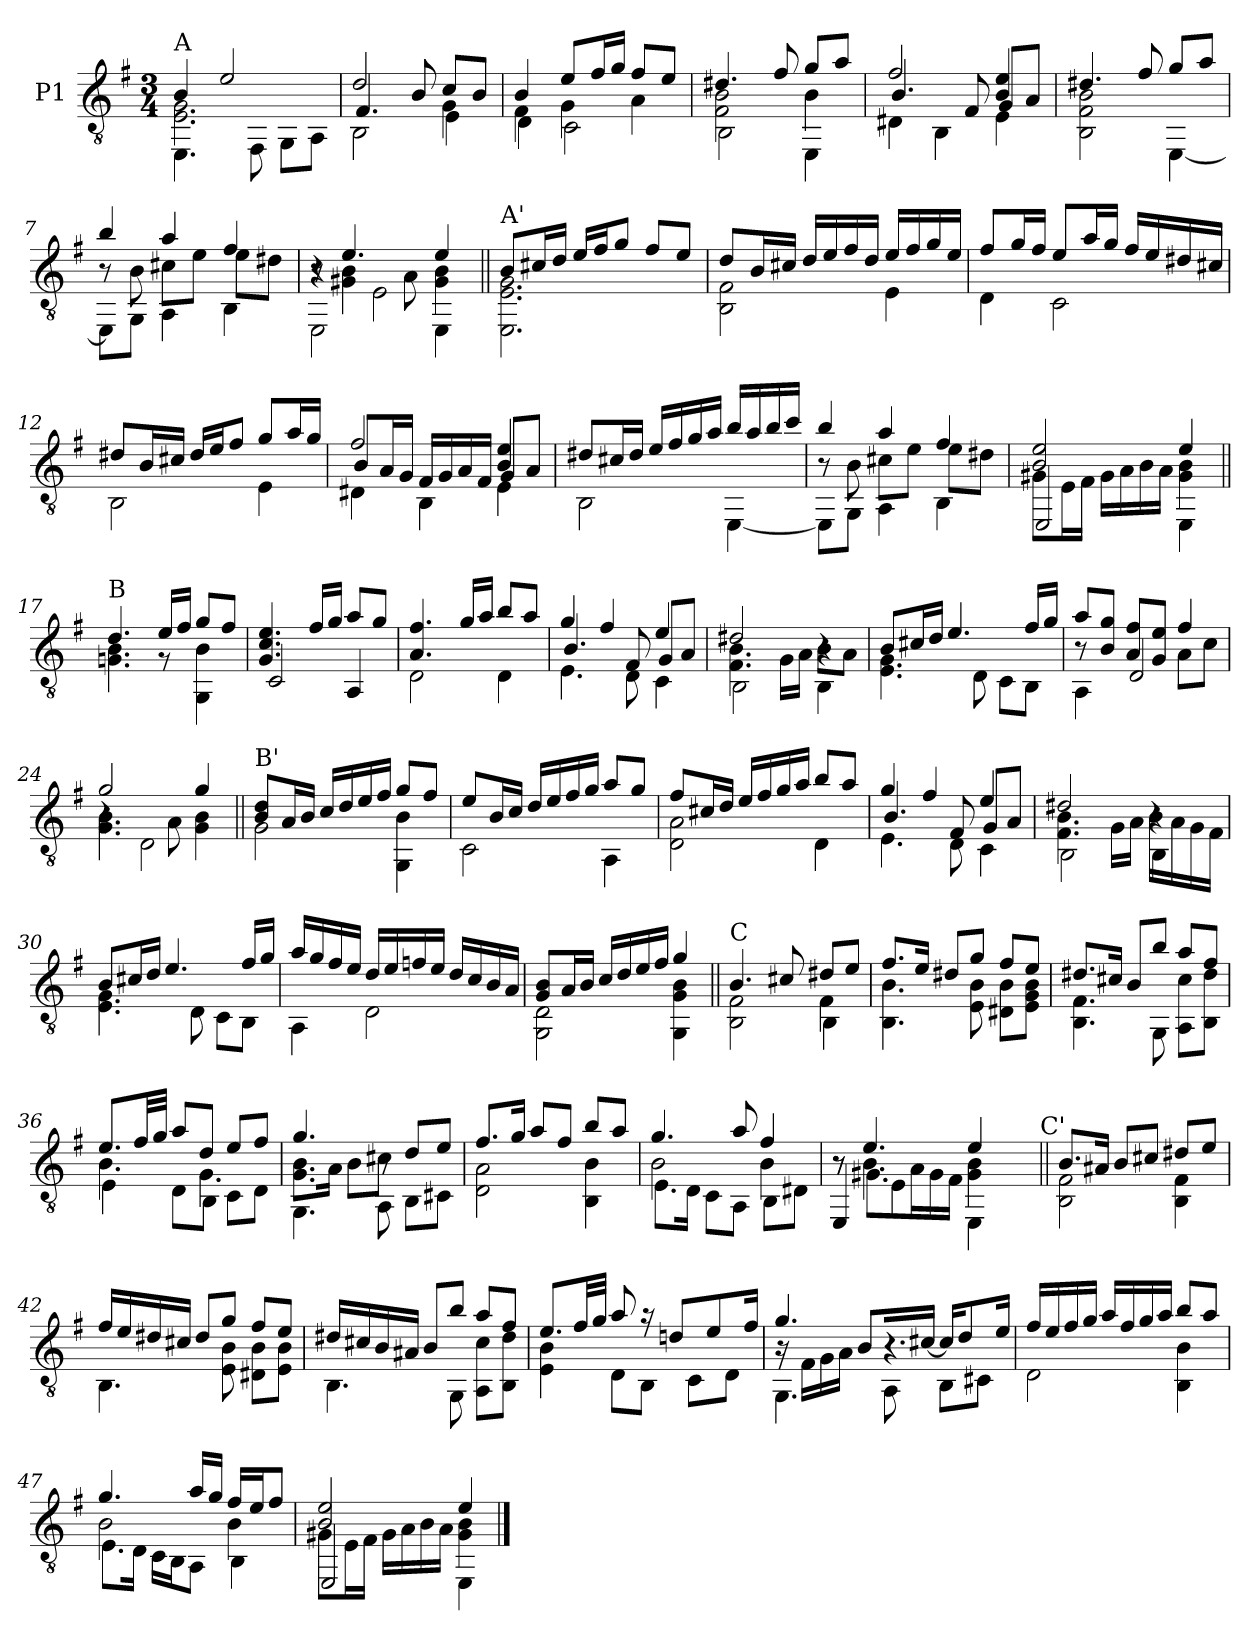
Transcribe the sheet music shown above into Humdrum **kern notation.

**kern
*part1
*staff1
*I"P1
!!LO:PB:g=z
*clefGv2
*ITrd7c12
*k[f#]
*G:
*M3/4
=1
*^
*	*^
!LO:TX:a:t=A	!	!
4BBi/	2.EEi\ 2.GGi	4.EEEi\
2Ei/	.	.
.	.	8FFF#i\
*MM72	*	*
.	.	8GGGi\L
.	.	8AAAi\J
=2	=2	=2
2Di/	4.FF#i/	2BBBi\
.	8BBi/	.
8Ci/L	4GGi\	4EEi\
8BBi/J	.	.
=3	=3	=3
4BBi/	4FF#i\	4DDi\
8Ei/L	4GGi\	2CCi\
16F#i/L	.	.
16Gi/JJ	.	.
8F#i/L	4AAi\	.
8Ei/J	.	.
=4	=4	=4
4.D#Xi/	2FF#i\ 2BBi	2BBBi\
8F#i/	.	.
8Gi/L	4BBi\	4EEEi\
8Ai/J	.	.
=5	=5	=5
2F#i/	4.BBi/	4DD#Xi\
.	.	4BBBi\
.	8FF#i/	.
4BBi/ 4Ei	8GGi/L	4EEi\
.	8AAi/J	.
*	*v	*v
=6	=6
4.D#Xi/	2BBBi\ 2FF#i 2BBi
8F#i/	.
8Gi/L	[4EEEi\
8Ai/J	.
!!LO:LB:g=z	!!
=7	=7
*	*^
4Bi/	8r	8EEEi\L]
.	8BBi\	8GGGi\J
4Ai/	8C#Xi\L	4AAAi\
.	8Ei\J	.
4F#i/	8Ei\L	4BBBi\
.	8D#Xi\J	.
=8	=8	=8
*	*	*^
8r	8ryy	4r	2EEEi\
4.Ei/	4GG#Xi\ 4BBi	.	.
.	.	2EEi\	.
.	8AAi\	.	.
4Ei/	4GG#i\ 4BBi	.	4EEEi\
=9||	=9||	=9||	=9||
!LO:TX:a:t=A'	!	!	!
*	*v	*v	*v
8BBi/L	2.EEEi\ 2.EEi 2.GGi
16C#Xi/L	.
16Di/JJ	.
16Ei/LL	.
16F#i/J	.
8Gi/J	.
8F#i/L	.
8Ei/J	.
=10	=10
8Di/L	2BBBi\ 2FF#i
16BBi/L	.
16C#Xi/JJ	.
16Di/LL	.
16Ei/	.
16F#i/	.
16Di/JJ	.
16Ei/LL	4EEi\
16F#i/	.
16Gi/	.
16Ei/JJ	.
=11	=11
8F#i/L	4DDi\
16Gi/L	.
16F#i/JJ	.
8Ei/L	2CCi\
16Ai/L	.
16Gi/JJ	.
16F#i/LL	.
16Ei/	.
16D#Xi/	.
16C#Xi/JJ	.
!!LO:LB:g=z	!!
=12	=12
8D#Xi/L	2BBBi\
16BBi/L	.
16C#Xi/JJ	.
16D#i/LL	.
16Ei/J	.
8F#i/J	.
8Gi/L	4EEi\
16Ai/L	.
16Gi/JJ	.
=13	=13
*	*^
2F#i/	8BBi/L	4DD#Xi\
.	16AAi/L	.
.	16GGi/JJ	.
.	16FF#i/LL	4BBBi\
.	16GGi/	.
.	16AAi/	.
.	16FF#i/JJ	.
4BBi/ 4Ei	8GGi/L	4EEi\
.	8AAi/J	.
*	*v	*v
=14	=14
8D#Xi/L	2BBBi\
16C#Xi/L	.
16D#i/JJ	.
16Ei/LL	.
16F#i/	.
16Gi/	.
16Ai/JJ	.
16Bi/LL	[4EEEi\
16Ai/	.
16Bi/	.
16ci/JJ	.
=15	=15
*	*^
4Bi/	8r	8EEEi\L]
.	8BBi\	8GGGi\J
4Ai/	8C#Xi\L	4AAAi\
.	8Ei\J	.
4F#i/	8Ei\L	4BBBi\
.	8D#Xi\J	.
!!LO:LB:g=z	!!	!!
=16	=16	=16
*	*	*^
2BBi/ 2Ei	8GG#Xi\L	2ryy	2EEEi/
.	16EEi\L	.	.
.	16FF#i\JJ	.	.
.	16GG#i\LL	.	.
.	16AAi\	.	.
.	16BBi\	.	.
.	16AAi\JJ	.	.
4Ei/	4GG#i\ 4BBi	4ryy	4EEEi\
=17||	=17||	=17||	=17||
!LO:TX:a:t=B	!	!	!
*	*v	*v	*v
4.Di/	4.GGni\ 4.BBi
16Ei/LL	8r
16F#i/JJ	.
8Gi/L	4GGGi\ 4BBi
8F#i/J	.
=18	=18
4.GGi/ 4.Ci 4.Ei	2CCi/
16F#i/LL	.
16Gi/JJ	.
8Ai/L	4AAAi/
8Gi/J	.
=19	=19
4.AAi/ 4.F#i	2DDi\
16Gi/LL	.
16Ai/JJ	.
8Bi/L	4DDi\
8Ai/J	.
=20	=20
*	*^
4Gi/	4.BBi/	4.EEi\
4F#i/	.	.
.	8FF#i/	8DDi\
4Ei/	8GGi/L	4CCi\
.	8AAi/J	.
=21	=21	=21
2D#Xi/	4.FF#i\ 4.BBi	2BBBi\
.	16GGi\LL	.
.	16AAi\JJ	.
4r	8BBi\L	4BBBi\
.	8AAi\J	.
*	*v	*v
!!LO:LB:g=z
=22	=22
8BBi/L	4.EEi\ 4.GGi
16C#Xi/L	.
16Di/JJ	.
4.Ei/	.
.	8DDi\
.	8CCi\L
16F#i/LL	8BBBi\J
16Gi/JJ	.
=23	=23
*	*^
8Ai/L	8r	4AAAi\
8BBi/ 8GiJ	4.ryy	.
8AAi/ 8F#iL	.	2DDi/
8GGi/ 8EiJ	.	.
4F#i/	8AAi\L	.
.	8Ci\J	.
=24	=24	=24
*	*	*^
2Gi/	4.GGi\ 4.BBi	2ryy	4r
.	.	.	2DDi\
.	8AAi\	.	.
4Gi/	4GGi\ 4BBi	4ryy	.
*	*	*v	*v
=25||	=25||	=25||
!LO:TX:a:t=B'	!	!
*	*v	*v
8BBi/ 8DiL	2GGi\
16AAi/L	.
16BBi/JJ	.
16Ci/LL	.
16Di/	.
16Ei/	.
16F#i/JJ	.
8Gi/L	4GGGi\ 4BBi
8F#i/J	.
=26	=26
8Ei/L	2CCi\
16BBi/L	.
16Ci/JJ	.
16Di/LL	.
16Ei/	.
16F#i/	.
16Gi/JJ	.
8Ai/L	4AAAi\
8Gi/J	.
!!LO:LB:g=z	!!
=27	=27
8F#i/L	2DDi\ 2AAi
16C#Xi/L	.
16Di/JJ	.
16Ei/LL	.
16F#i/	.
16Gi/	.
16Ai/JJ	.
8Bi/L	4DDi\
8Ai/J	.
=28	=28
*	*^
4Gi/	4.BBi/	4.EEi\
4F#i/	.	.
.	8FF#i/	8DDi\
4Ei/	8GGi/L	4CCi\
.	8AAi/J	.
=29	=29	=29
2D#Xi/	4.FF#i\ 4.BBi	2BBBi\
.	16GGi\LL	.
.	16AAi\JJ	.
4r	16BBi\LL	4BBBi\
.	16AAi\	.
.	16GGi\	.
.	16FF#i\JJ	.
*	*v	*v
=30	=30
8BBi/L	4.EEi\ 4.GGi
16C#Xi/L	.
16Di/JJ	.
4.Ei/	.
.	8DDi\
.	8CCi\L
16F#i/LL	8BBBi\J
16Gi/JJ	.
=31	=31
16Ai/LL	4AAAi\
16Gi/	.
16F#i/	.
16Ei/JJ	.
16Di/LL	2DDi\
16Ei/	.
16Fni/	.
16Ei/JJ	.
16Di/LL	.
16Ci/	.
16BBi/	.
16AAi/JJ	.
!!LO:LB:g=z	!!
=32	=32
8GGi/ 8BBiL	2GGGi\ 2DDi
16AAi/L	.
16BBi/JJ	.
16Ci/LL	.
16Di/	.
16Ei/	.
16F#i/JJ	.
4Gi/	4GGGi\ 4GGi 4BBi
=33||	=33||
*	*^
!LO:TX:a:t=C	!	!
4.BBi/	2BBBi\ 2FF#i	2ryy
8C#Xi/	.	.
8D#Xi/L	4FF#i\	4BBBi\
8Ei/J	.	.
*	*v	*v
=34	=34
8.F#i/L	4.BBBi\ 4.BBi
16Ei/Jk	.
8D#Xi/L	.
8Gi/J	8EEi\ 8BBi
8F#i/L	8DD#Xi\ 8BBiL
8Ei/J	8EEi\ 8GGi 8BBiJ
=35	=35
8.D#Xi/L	4.BBBi\ 4.FF#i
16C#Xi/Jk	.
8BBi/L	.
8Bi/J	8GGGi\
8Ai/L	8AAAi\ 8C#iL
8F#i/J	8BBBi\ 8D#iJ
=36	=36
*	*^
8.Ei/L	4.BBi\	4EEi\
32F#i/LL	.	.
32Gi/JJJ	.	.
8Ai/L	.	8DDi\L
8Di/J	4.GGi\	8BBBi\J
8Ei/L	.	8CCi\L
8F#i/J	.	8DDi\J
!!LO:LB:g=z	!!	!!
=37	=37	=37
4.Gi/	8.GGi\ 8.BBiL	4.GGGi\
.	16AAi\Jk	.
.	8BBi\L	.
8r	8C#Xi\J	8AAAi\
8Di/L	4ryy	8BBBi\L
8Ei/J	.	8CC#Xi\J
*	*v	*v
=38	=38
8.F#i/L	2DDi\ 2AAi
16Gi/Jk	.
8Ai/L	.
8F#i/J	.
8Bi/L	4BBBi\ 4BBi
8Ai/J	.
=39	=39
*	*^
4.Gi/	2BBi\	8.EEi\L
.	.	16DDi\Jk
.	.	8CCi\L
8Ai/	.	8AAAi\J
4F#i/	4BBi\	8BBBi\L
.	.	8DD#Xi\J
=40	=40	=40
*	*^	*^
*	*	*	*	*
8r	8r	8ryy	4EEEi/	2ryy
4.Ei/	4.BBi\	8.GG#Xi\L	.	.
.	.	.	4EEi\	.
.	.	16AAi\L	.	.
.	.	16GG#i\	.	.
.	.	16FF#i\JJ	.	.
4Ei/	4GG#i\ 4BBi	4ryy	4EEEi\	8ryy
.	.	.	.	16ryy
.	.	.	.	32ryy
.	.	.	.	64ryy
.	.	.	.	128...ryy
!	!	!	!	!LO:TX:a:t=C'
.	.	.	.	1024ryy
*	*	*v	*v	*v
=41||	=41||	=41||
8.BBi/L	2BBBi\ 2FF#i	2ryy
16AA#Xi/Jk	.	.
8BBi/L	.	.
8C#Xi/J	.	.
8D#Xi/L	4BBBi\ 4FF#i	4ryy
8Ei/J	.	.
*	*v	*v
!!LO:LB:g=z
=42	=42
16F#i/LL	4.BBBi\
16Ei/	.
16D#Xi/	.
16C#Xi/JJ	.
8D#i/L	.
8Gi/J	8EEi\ 8BBi
8F#i/L	8DD#Xi\ 8BBiL
8Ei/J	8EEi\ 8BBiJ
=43	=43
16D#Xi/LL	4.BBBi\
16C#Xi/	.
16BBi/	.
16AA#Xi/JJ	.
8BBi/L	.
8Bi/J	8GGGi\
8Ai/L	8AAAi\ 8C#iL
8F#i/J	8BBBi\ 8D#iJ
=44	=44
8.Ei/L	4EEi\ 4BBi
32F#i/LL	.
32Gi/JJJ	.
8Ai/	8DDi\L
16r	8BBBi\J
8Dni/L	.
.	8CCi\L
8Ei/	.
.	8DDi\J
16F#i/Jk	.
!!LO:LB:g=z	!!
=45	=45
*	*^
4.Gi/	16r	4.GGGi\
.	16FF#i\LL	.
.	16GGi\	.
.	16AAi\JJ	.
.	8BBi/L	.
4.r	16ryy	8AAAi\
.	[16C#Xi/Jk	.
.	16C#i/KL]	8BBBi\L
.	8Di/	.
.	.	8CC#Xi\J
.	16Ei/Jk	.
*	*v	*v
=46	=46
16F#i/LL	2DDi\
16Ei/	.
16F#i/	.
16Gi/JJ	.
16Ai/LL	.
16F#i/	.
16Gi/	.
16Ai/JJ	.
8Bi/L	4BBBi\ 4BBi
8Ai/J	.
=47	=47
*	*^
4.Gi/	2BBi\	8.EEi\L
.	.	16DDi\Jk
.	.	16CCi\LL
.	.	16BBBi\J
16Ai/LL	.	8AAAi\J
16Gi/JJ	.	.
16F#i/LL	4BBi\	4BBBi\
16Ei/J	.	.
8F#i/J	.	.
=48	=48	=48
*	*	*^
2BBi/ 2Ei	8GG#Xi\L	2ryy	2EEEi/
.	16EEi\L	.	.
.	16FF#i\JJ	.	.
.	16GG#i\LL	.	.
.	16AAi\	.	.
.	16BBi\	.	.
.	16AAi\JJ	.	.
4Ei/	4GG#i\ 4BBi	4ryy	4EEEi\
*v	*v	*v	*v
==
*-
